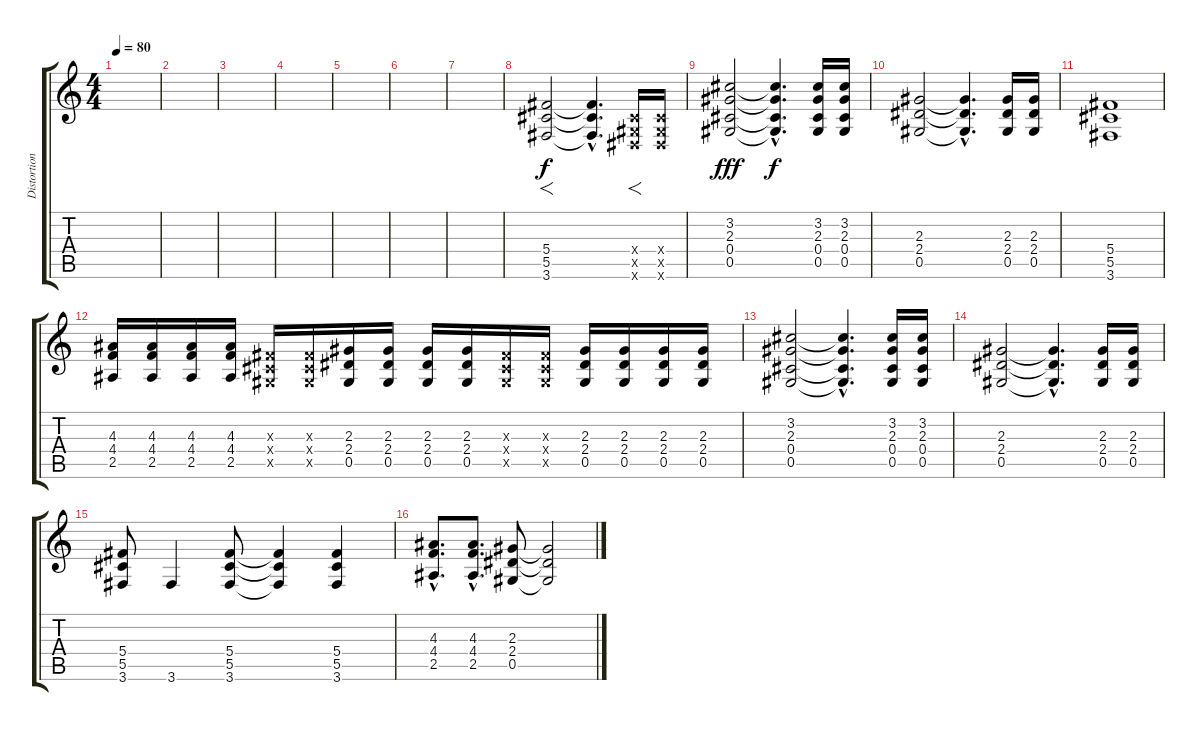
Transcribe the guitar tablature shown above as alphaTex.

\track ("Distortion Guitar" "Distortion") {instrument distortionguitar}
\staff {score tabs}
\tuning (Eb4 Bb3 Gb3 Db3 Ab2 Eb2) {hide}
\ts (4 4)
\tempo 80
\clef g2
\ks c
|
|
|
|
|
|
|
(5.4 5.5 3.6).2{f} (5.4{hac t} 5.5{hac t} 3.6{hac t}).4{d dy f} (0.4{x} 0.5{x} 0.6{x}).16{f} (0.4{x} 0.5{x} 0.6{x}).16 |
(3.2 2.3 0.4 0.5).2{dy fff} (3.2{hac t} 2.3{hac t} 0.4{hac t} 0.5{hac t}).4{d dy f} (3.2 2.3 0.4 0.5).16 (3.2 2.3 0.4 0.5).16 |
(2.3 2.4 0.5).2 (2.3{hac t} 2.4{hac t} 0.5{hac t}).4{d} (2.3 2.4 0.5).16 (2.3 2.4 0.5).16 |
(5.4 5.5 3.6).1 |
(4.3 4.4 2.5).16 (4.3 4.4 2.5).16 (4.3 4.4 2.5).16 (4.3 4.4 2.5).16 (0.3{x} 0.4{x} 0.5{x}).16 (0.3{x} 0.4{x} 0.5{x}).16 (2.3 2.4 0.5).16 (2.3 2.4 0.5).16 (2.3 2.4 0.5).16 (2.3 2.4 0.5).16 (0.3{x} 0.4{x} 0.5{x}).16 (0.3{x} 0.4{x} 0.5{x}).16 (2.3 2.4 0.5).16 (2.3 2.4 0.5).16 (2.3 2.4 0.5).16 (2.3 2.4 0.5).16 |
(3.2 2.3 0.4 0.5).2 (3.2{hac t} 2.3{hac t} 0.4{hac t} 0.5{hac t}).4{d} (3.2 2.3 0.4 0.5).16 (3.2 2.3 0.4 0.5).16 |
(2.3 2.4 0.5).2 (2.3{hac t} 2.4{hac t} 0.5{hac t}).4{d} (2.3 2.4 0.5).16 (2.3 2.4 0.5).16 |
(5.4 5.5 3.6).8 3.6.4 (5.4 5.5 3.6).8 (5.4{t} 5.5{t} 3.6{t}).4 (5.4 5.5 3.6).4 |
(4.3{hac} 4.4{hac} 2.5{hac}).8{d} (4.3{hac} 4.4{hac} 2.5{hac}).8{d} (2.3 2.4 0.5).8 (2.3{t} 2.4{t} 0.5{t}).2
